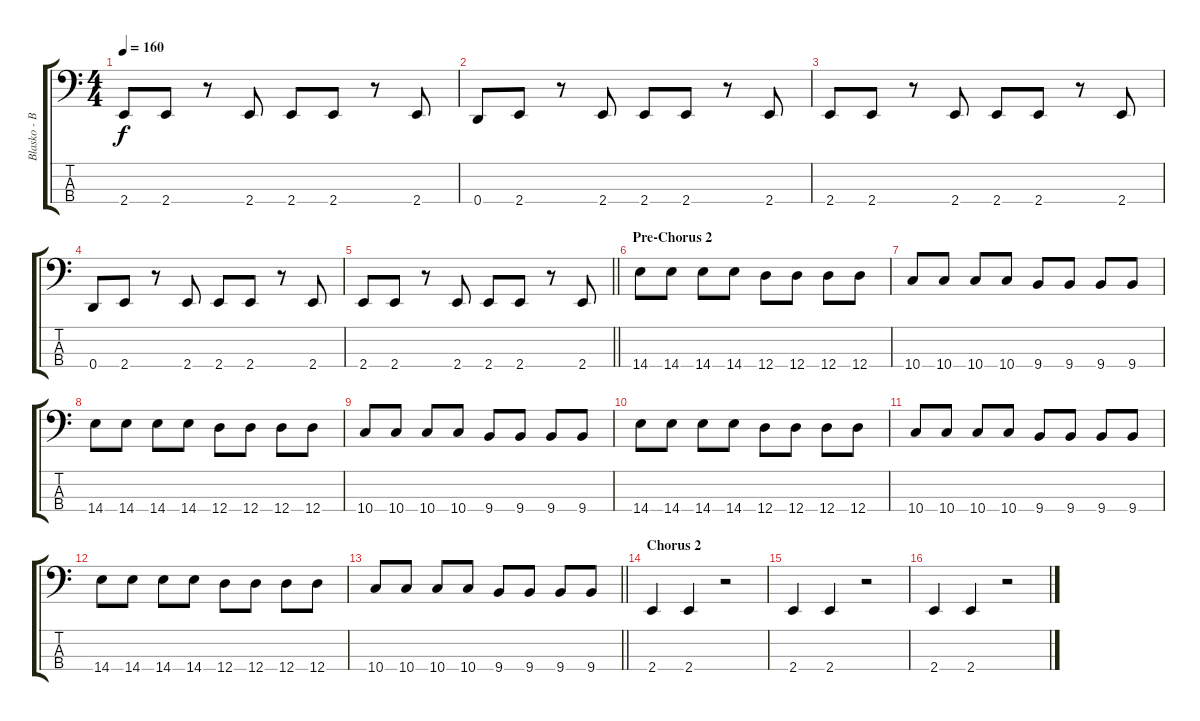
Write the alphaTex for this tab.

\track ("Blasko - Bass Guitar" "Blasko - B") {instrument electricbassfinger}
\staff {score tabs}
\tuning (F2 C2 G1 D1) {hide}
\ts (4 4)
\tempo 160
\clef f4
\ks c
2.4.8{dy f} 2.4.8 r.8 2.4.8 2.4.8 2.4.8 r.8 2.4.8 |
0.4.8 2.4.8 r.8 2.4.8 2.4.8 2.4.8 r.8 2.4.8 |
2.4.8 2.4.8 r.8 2.4.8 2.4.8 2.4.8 r.8 2.4.8 |
0.4.8 2.4.8 r.8 2.4.8 2.4.8 2.4.8 r.8 2.4.8 |
\barLineRight lightlight
2.4.8 2.4.8 r.8 2.4.8 2.4.8 2.4.8 r.8 2.4.8 |
\section ("" "Pre-Chorus 2 ")
14.4.8 14.4.8 14.4.8 14.4.8 12.4.8 12.4.8 12.4.8 12.4.8 |
10.4.8 10.4.8 10.4.8 10.4.8 9.4.8 9.4.8 9.4.8 9.4.8 |
14.4.8 14.4.8 14.4.8 14.4.8 12.4.8 12.4.8 12.4.8 12.4.8 |
10.4.8 10.4.8 10.4.8 10.4.8 9.4.8 9.4.8 9.4.8 9.4.8 |
14.4.8 14.4.8 14.4.8 14.4.8 12.4.8 12.4.8 12.4.8 12.4.8 |
10.4.8 10.4.8 10.4.8 10.4.8 9.4.8 9.4.8 9.4.8 9.4.8 |
14.4.8 14.4.8 14.4.8 14.4.8 12.4.8 12.4.8 12.4.8 12.4.8 |
\barLineRight lightlight
10.4.8 10.4.8 10.4.8 10.4.8 9.4.8 9.4.8 9.4.8 9.4.8 |
\section ("" "Chorus 2")
2.4.4 2.4.4 r.2 |
2.4.4 2.4.4 r.2 |
2.4.4 2.4.4 r.2
